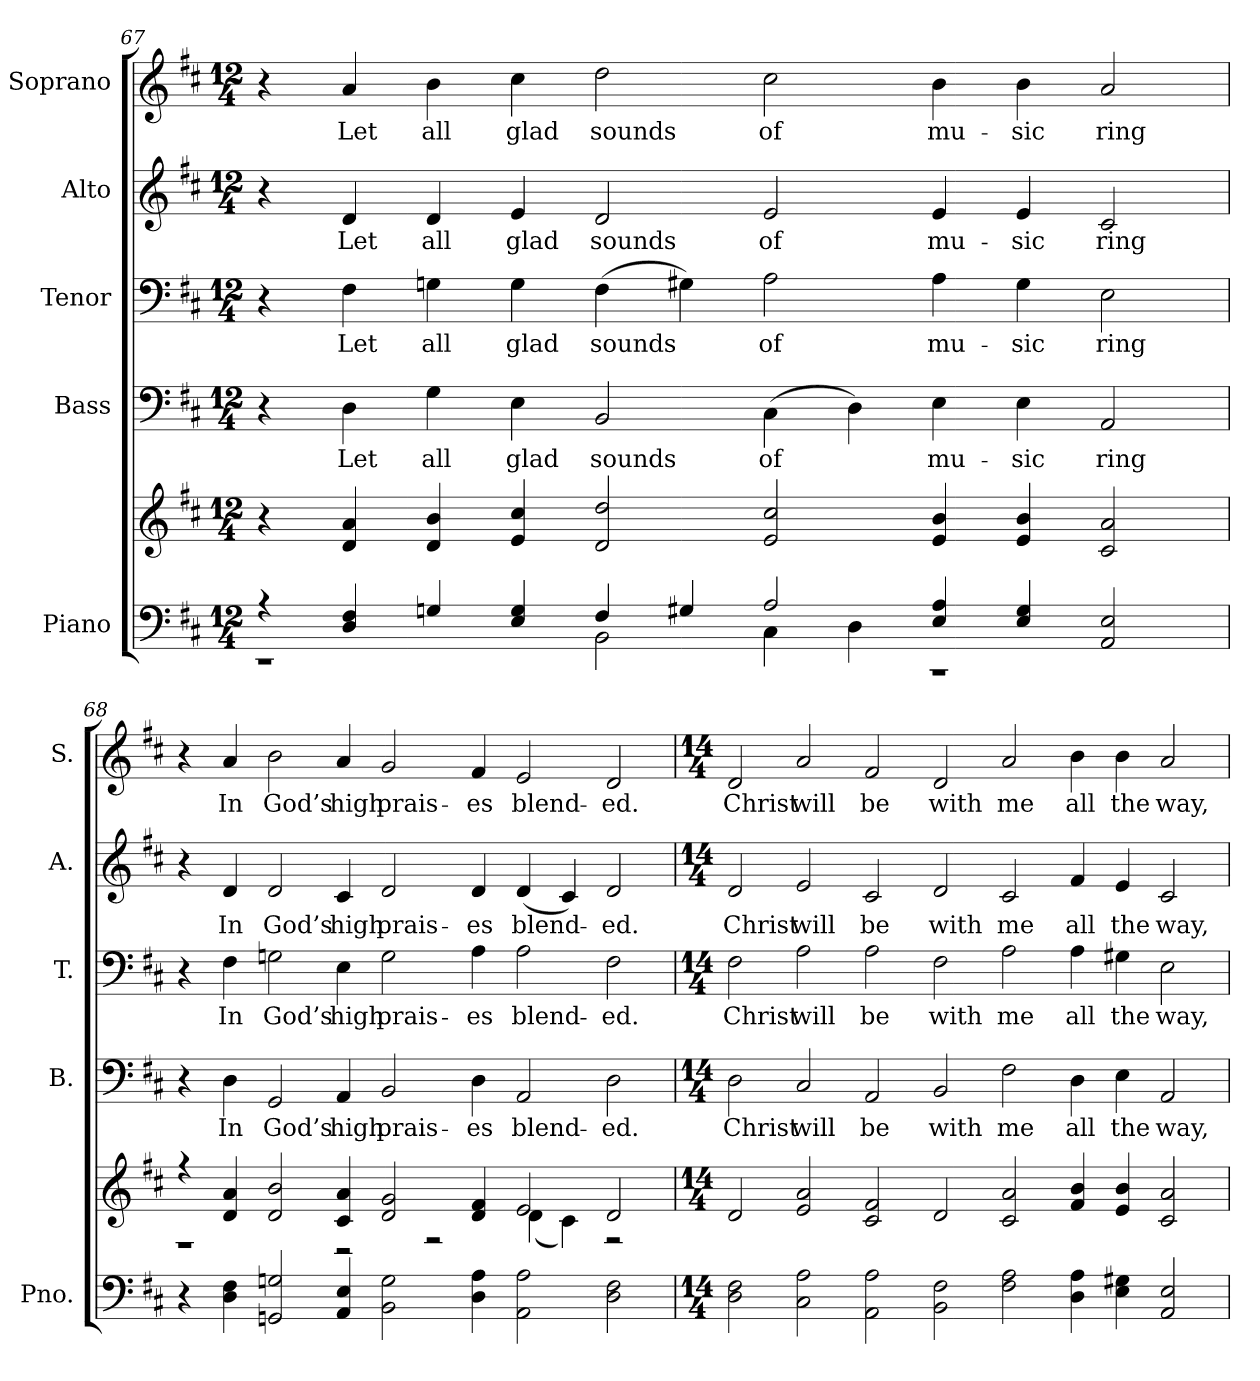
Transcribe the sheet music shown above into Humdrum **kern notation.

**kern	**kern	**kern	**text	**kern	**text	**kern	**text	**kern	**text
*part5	*part5	*part4	*part4	*part3	*part3	*part2	*part2	*part1	*part1
*staff6	*staff5	*staff4	*staff4	*staff3	*staff3	*staff2	*staff2	*staff1	*staff1
*I"Piano	*	*I"Bass	*	*I"Tenor	*	*I"Alto	*	*I"Soprano	*
*I'Pno.	*	*I'B.	*	*I'T.	*	*I'A.	*	*I'S.	*
*clefF4	*clefG2	*clefF4	*	*clefF4	*	*clefG2	*	*clefG2	*
*k[f#c#]	*k[f#c#]	*k[f#c#]	*	*k[f#c#]	*	*k[f#c#]	*	*k[f#c#]	*
*D:	*D:	*D:	*	*D:	*	*D:	*	*D:	*
*M12/4	*M12/4	*M12/4	*	*M12/4	*	*M12/4	*	*M12/4	*
=67	=67	=67	=67	=67	=67	=67	=67	=67	=67
*^	*	*	*	*	*	*	*	*	*
4r	1r	4r	4r	.	4r	.	4r	.	4r	.
!	!	!	!	!LO:LY:b:color=#000000	!	!	!	!	!	!
!	!	!	!	!	!	!LO:LY:b:color=#000000	!	!	!	!
!	!	!	!	!	!	!	!	!LO:LY:b:color=#000000	!	!
!	!	!	!	!	!	!	!	!	!	!LO:LY:b:color=#000000
4Di/ 4F#i	.	4di/ 4ai	4Di\	Let	4F#i\	Let	4di/	Let	4ai/	Let
!	!	!	!	!LO:LY:b:color=#000000	!	!	!	!	!	!
!	!	!	!	!	!	!LO:LY:b:color=#000000	!	!	!	!
!	!	!	!	!	!	!	!	!LO:LY:b:color=#000000	!	!
!	!	!	!	!	!	!	!	!	!	!LO:LY:b:color=#000000
4Gni/	.	4di/ 4bi	4Gi\	all	4Gni\	all	4di/	all	4bi\	all
!	!	!	!	!LO:LY:b:color=#000000	!	!	!	!	!	!
!	!	!	!	!	!	!LO:LY:b:color=#000000	!	!	!	!
!	!	!	!	!	!	!	!	!LO:LY:b:color=#000000	!	!
!	!	!	!	!	!	!	!	!	!	!LO:LY:b:color=#000000
4Ei/ 4Gi	.	4ei/ 4cc#i	4Ei\	glad	4Gi\	glad	4ei/	glad	4cc#i\	glad
!	!	!	!	!LO:LY:b:color=#000000	!	!	!	!	!	!
!	!	!	!	!	!	!LO:LY:b:color=#000000	!	!	!	!
!	!	!	!	!	!	!	!	!LO:LY:b:color=#000000	!	!
!	!	!	!	!	!	!	!	!	!	!LO:LY:b:color=#000000
4F#i/	2BBi\	2di/ 2ddi	2BBi/	sounds	(4F#i\	sounds	2di/	sounds	2ddi\	sounds
4G#Xi/	.	.	.	.	4G#Xi\)	.	.	.	.	.
!	!	!	!	!LO:LY:b:color=#000000	!	!	!	!	!	!
!	!	!	!	!	!	!LO:LY:b:color=#000000	!	!	!	!
!	!	!	!	!	!	!	!	!LO:LY:b:color=#000000	!	!
!	!	!	!	!	!	!	!	!	!	!LO:LY:b:color=#000000
2Ai/	4C#i\	2ei/ 2cc#i	(4C#i\	of	2Ai\	of	2ei/	of	2cc#i\	of
.	4Di\	.	4Di\)	.	.	.	.	.	.	.
!	!	!	!	!LO:LY:b:color=#000000	!	!	!	!	!	!
!	!	!	!	!	!	!LO:LY:b:color=#000000	!	!	!	!
!	!	!	!	!	!	!	!	!LO:LY:b:color=#000000	!	!
!	!	!	!	!	!	!	!	!	!	!LO:LY:b:color=#000000
4Ei/ 4Ai	1r	4ei/ 4bi	4Ei\	mu-	4Ai\	mu-	4ei/	mu-	4bi\	mu-
!	!	!	!	!LO:LY:b:color=#000000	!	!	!	!	!	!
!	!	!	!	!	!	!LO:LY:b:color=#000000	!	!	!	!
!	!	!	!	!	!	!	!	!LO:LY:b:color=#000000	!	!
!	!	!	!	!	!	!	!	!	!	!LO:LY:b:color=#000000
4Ei/ 4G#i	.	4ei/ 4bi	4Ei\	-sic	4G#i\	-sic	4ei/	-sic	4bi\	-sic
!	!	!	!	!LO:LY:b:color=#000000	!	!	!	!	!	!
!	!	!	!	!	!	!LO:LY:b:color=#000000	!	!	!	!
!	!	!	!	!	!	!	!	!LO:LY:b:color=#000000	!	!
!	!	!	!	!	!	!	!	!	!	!LO:LY:b:color=#000000
2AAi/ 2Ei	.	2c#i/ 2ai	2AAi/	ring	2Ei\	ring	2c#i/	ring	2ai/	ring
*v	*v	*	*	*	*	*	*	*	*	*
!!LO:PB:g=z
=68	=68	=68	=68	=68	=68	=68	=68	=68	=68
*	*^	*	*	*	*	*	*	*	*
4r	4r	1r	4r	.	4r	.	4r	.	4r	.
!	!	!	!	!LO:LY:b:color=#000000	!	!	!	!	!	!
!	!	!	!	!	!	!LO:LY:b:color=#000000	!	!	!	!
!	!	!	!	!	!	!	!	!LO:LY:b:color=#000000	!	!
!	!	!	!	!	!	!	!	!	!	!LO:LY:b:color=#000000
4Di\ 4F#i	4di/ 4ai	.	4Di\	In	4F#i\	In	4di/	In	4ai/	In
!	!	!	!	!LO:LY:b:color=#000000	!	!	!	!	!	!
!	!	!	!	!	!	!LO:LY:b:color=#000000	!	!	!	!
!	!	!	!	!	!	!	!	!LO:LY:b:color=#000000	!	!
!	!	!	!	!	!	!	!	!	!	!LO:LY:b:color=#000000
2GGni/ 2Gni	2di/ 2bi	.	2GGi/	God’s	2Gni\	God’s	2di/	God’s	2bi\	God’s
!	!	!	!	!LO:LY:b:color=#000000	!	!	!	!	!	!
!	!	!	!	!	!	!LO:LY:b:color=#000000	!	!	!	!
!	!	!	!	!	!	!	!	!LO:LY:b:color=#000000	!	!
!	!	!	!	!	!	!	!	!	!	!LO:LY:b:color=#000000
4AAi/ 4Ei	4c#i/ 4ai	2r	4AAi/	high	4Ei\	high	4c#i/	high	4ai/	high
!	!	!	!	!LO:LY:b:color=#000000	!	!	!	!	!	!
!	!	!	!	!	!	!LO:LY:b:color=#000000	!	!	!	!
!	!	!	!	!	!	!	!	!LO:LY:b:color=#000000	!	!
!	!	!	!	!	!	!	!	!	!	!LO:LY:b:color=#000000
2BBi\ 2Gi	2di/ 2gi	.	2BBi/	prais-	2Gi\	prais-	2di/	prais-	2gi/	prais-
.	.	2r	.	.	.	.	.	.	.	.
!	!	!	!	!LO:LY:b:color=#000000	!	!	!	!	!	!
!	!	!	!	!	!	!LO:LY:b:color=#000000	!	!	!	!
!	!	!	!	!	!	!	!	!LO:LY:b:color=#000000	!	!
!	!	!	!	!	!	!	!	!	!	!LO:LY:b:color=#000000
4Di\ 4Ai	4di/ 4f#i	.	4Di\	-es	4Ai\	-es	4di/	-es	4f#i/	-es
!	!	!	!	!LO:LY:b:color=#000000	!	!	!	!	!	!
!	!	!	!	!	!	!LO:LY:b:color=#000000	!	!	!	!
!	!	!	!	!	!	!	!	!LO:LY:b:color=#000000	!	!
!	!	!	!	!	!	!	!	!	!	!LO:LY:b:color=#000000
2AAi\ 2Ai	2ei/	(4di\	2AAi/	blend-	2Ai\	blend-	(4di/	blend-	2ei/	blend-
.	.	4c#i\)	.	.	.	.	4c#i/)	.	.	.
!	!	!	!	!LO:LY:b:color=#000000	!	!	!	!	!	!
!	!	!	!	!	!	!LO:LY:b:color=#000000	!	!	!	!
!	!	!	!	!	!	!	!	!LO:LY:b:color=#000000	!	!
!	!	!	!	!	!	!	!	!	!	!LO:LY:b:color=#000000
2Di\ 2F#i	2di/	2r	2Di\	-ed.	2F#i\	-ed.	2di/	-ed.	2di/	-ed.
*	*v	*v	*	*	*	*	*	*	*	*
=69	=69	=69	=69	=69	=69	=69	=69	=69	=69
*M14/4	*M14/4	*M14/4	*	*M14/4	*	*M14/4	*	*M14/4	*
*	*^	*	*	*	*	*	*	*	*
!	!	!	!	!LO:LY:b:color=#000000	!	!	!	!	!	!
*	*v	*v	*	*	*	*	*	*	*	*
*	*^	*	*	*	*	*	*	*	*
!	!	!	!	!	!	!LO:LY:b:color=#000000	!	!	!	!
*	*v	*v	*	*	*	*	*	*	*	*
*	*^	*	*	*	*	*	*	*	*
!	!	!	!	!	!	!	!	!LO:LY:b:color=#000000	!	!
*	*v	*v	*	*	*	*	*	*	*	*
*	*^	*	*	*	*	*	*	*	*
!	!	!	!	!	!	!	!	!	!	!LO:LY:b:color=#000000
*	*v	*v	*	*	*	*	*	*	*	*
2Di\ 2F#i	2di/	2Di\	Christ	2F#i\	Christ	2di/	Christ	2di/	Christ
!	!	!	!LO:LY:b:color=#000000	!	!	!	!	!	!
!	!	!	!	!	!LO:LY:b:color=#000000	!	!	!	!
!	!	!	!	!	!	!	!LO:LY:b:color=#000000	!	!
!	!	!	!	!	!	!	!	!	!LO:LY:b:color=#000000
2C#i\ 2Ai	2ei/ 2ai	2C#i/	will	2Ai\	will	2ei/	will	2ai/	will
!	!	!	!LO:LY:b:color=#000000	!	!	!	!	!	!
!	!	!	!	!	!LO:LY:b:color=#000000	!	!	!	!
!	!	!	!	!	!	!	!LO:LY:b:color=#000000	!	!
!	!	!	!	!	!	!	!	!	!LO:LY:b:color=#000000
2AAi\ 2Ai	2c#i/ 2f#i	2AAi/	be	2Ai\	be	2c#i/	be	2f#i/	be
!	!	!	!LO:LY:b:color=#000000	!	!	!	!	!	!
!	!	!	!	!	!LO:LY:b:color=#000000	!	!	!	!
!	!	!	!	!	!	!	!LO:LY:b:color=#000000	!	!
!	!	!	!	!	!	!	!	!	!LO:LY:b:color=#000000
2BBi\ 2F#i	2di/	2BBi/	with	2F#i\	with	2di/	with	2di/	with
!	!	!	!LO:LY:b:color=#000000	!	!	!	!	!	!
!	!	!	!	!	!LO:LY:b:color=#000000	!	!	!	!
!	!	!	!	!	!	!	!LO:LY:b:color=#000000	!	!
!	!	!	!	!	!	!	!	!	!LO:LY:b:color=#000000
2F#i\ 2Ai	2c#i/ 2ai	2F#i\	me	2Ai\	me	2c#i/	me	2ai/	me
!	!	!	!LO:LY:b:color=#000000	!	!	!	!	!	!
!	!	!	!	!	!LO:LY:b:color=#000000	!	!	!	!
!	!	!	!	!	!	!	!LO:LY:b:color=#000000	!	!
!	!	!	!	!	!	!	!	!	!LO:LY:b:color=#000000
4Di\ 4Ai	4f#i/ 4bi	4Di\	all	4Ai\	all	4f#i/	all	4bi\	all
!	!	!	!LO:LY:b:color=#000000	!	!	!	!	!	!
!	!	!	!	!	!LO:LY:b:color=#000000	!	!	!	!
!	!	!	!	!	!	!	!LO:LY:b:color=#000000	!	!
!	!	!	!	!	!	!	!	!	!LO:LY:b:color=#000000
4Ei\ 4G#Xi	4ei/ 4bi	4Ei\	the	4G#Xi\	the	4ei/	the	4bi\	the
!	!	!	!LO:LY:b:color=#000000	!	!	!	!	!	!
!	!	!	!	!	!LO:LY:b:color=#000000	!	!	!	!
!	!	!	!	!	!	!	!LO:LY:b:color=#000000	!	!
!	!	!	!	!	!	!	!	!	!LO:LY:b:color=#000000
2AAi/ 2Ei	2c#i/ 2ai	2AAi/	way,	2Ei\	way,	2c#i/	way,	2ai/	way,
=	=	=	=	=	=	=	=	=	=
*-	*-	*-	*-	*-	*-	*-	*-	*-	*-
